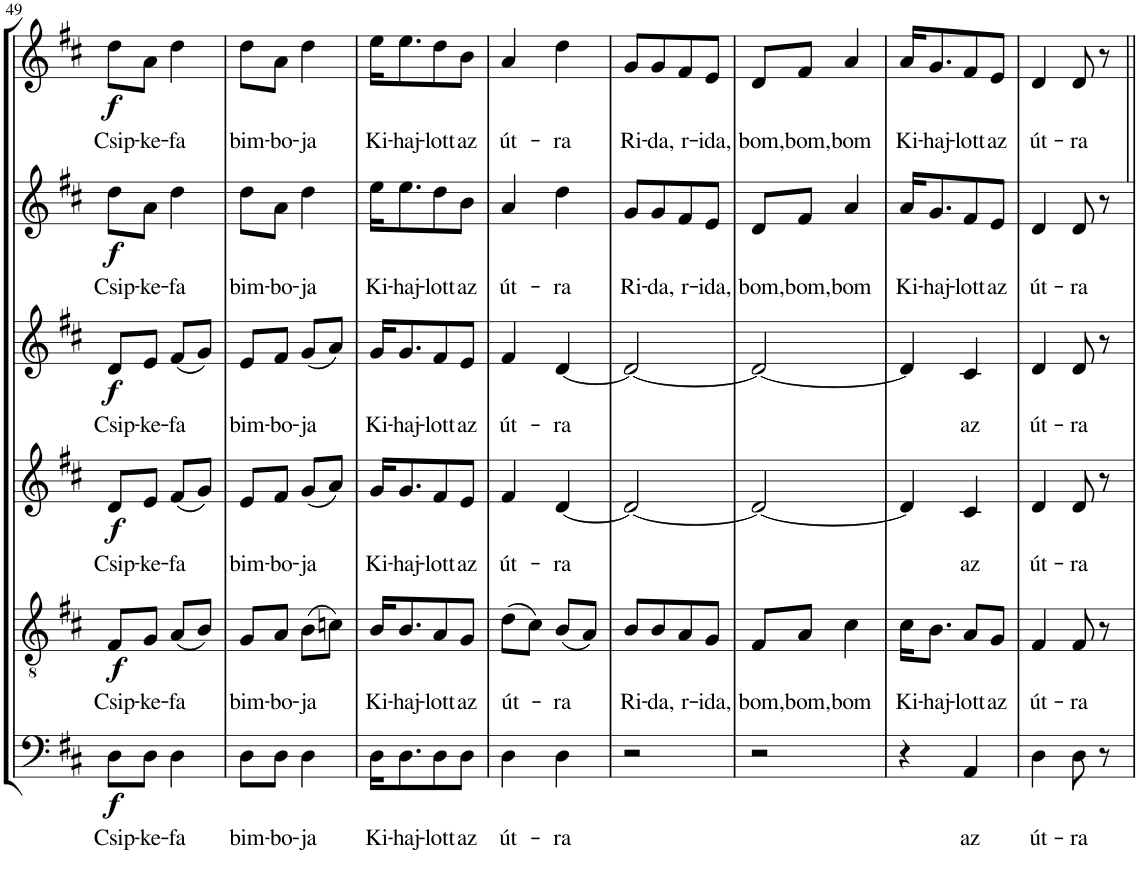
**kern	**text	**dynam	**kern	**text	**dynam	**kern	**text	**dynam	**kern	**text	**dynam	**kern	**text	**dynam	**kern	**text	**dynam
*part6	*part6	*part6	*part5	*part5	*part5	*part4	*part4	*part4	*part3	*part3	*part3	*part2	*part2	*part2	*part1	*part1	*part1
*staff6	*staff6	*staff6	*staff5	*staff5	*staff5	*staff4	*staff4	*staff4	*staff3	*staff3	*staff3	*staff2	*staff2	*staff2	*staff1	*staff1	*staff1
*I"Bassi	*	*	*I"Tenori	*	*	*I"Contralti II	*	*	*I"Contralti I	*	*	*I"Soprani II	*	*	*I"Soprani I	*	*
!!LO:PB:g=z
*clefF4	*	*	*clefGv2	*	*	*clefG2	*	*	*clefG2	*	*	*clefG2	*	*	*clefG2	*	*
*	*	*	*	*	*	*	*	*	*	*	*	*Trd1c2	*	*	*Trd1c2	*	*
*k[f#c#]	*	*	*k[f#c#]	*	*	*k[f#c#]	*	*	*k[f#c#]	*	*	*k[f#c#]	*	*	*k[f#c#]	*	*
*D:	*	*	*D:	*	*	*D:	*	*	*D:	*	*	*D:	*	*	*D:	*	*
*M2/4	*	*	*M2/4	*	*	*M2/4	*	*	*M2/4	*	*	*M2/4	*	*	*M2/4	*	*
=49	=49	=49	=49	=49	=49	=49	=49	=49	=49	=49	=49	=49	=49	=49	=49	=49	=49
!	!LO:LY:b	!LO:DY:b	!	!LO:LY:b	!LO:DY:b	!	!LO:LY:b	!LO:DY:b	!	!LO:LY:b	!LO:DY:b	!	!LO:LY:b	!LO:DY:b	!	!LO:LY:b	!LO:DY:b
8D\L	Csip-	f	8F#/L	Csip-	f	8d/L	Csip-	f	8d/L	Csip-	f	8dd\L	Csip-	f	8dd\L	Csip-	f
!	!LO:LY:b	!	!	!LO:LY:b	!	!	!LO:LY:b	!	!	!LO:LY:b	!	!	!LO:LY:b	!	!	!LO:LY:b	!
8D\J	-ke-	.	8G/J	-ke-	.	8e/J	-ke-	.	8e/J	-ke-	.	8a\J	-ke-	.	8a\J	-ke-	.
!	!LO:LY:b	!	!	!LO:LY:b	!	!	!LO:LY:b	!	!	!LO:LY:b	!	!	!LO:LY:b	!	!	!LO:LY:b	!
4D\	-fa	.	(8A/L	-fa	.	(8f#/L	-fa	.	(8f#/L	-fa	.	4dd\	-fa	.	4dd\	-fa	.
.	.	.	8B/J)	.	.	8g/J)	.	.	8g/J)	.	.	.	.	.	.	.	.
=50	=50	=50	=50	=50	=50	=50	=50	=50	=50	=50	=50	=50	=50	=50	=50	=50	=50
!	!LO:LY:b	!	!	!LO:LY:b	!	!	!LO:LY:b	!	!	!LO:LY:b	!	!	!LO:LY:b	!	!	!LO:LY:b	!
8D\L	bim-	.	8G/L	bim-	.	8e/L	bim-	.	8e/L	bim-	.	8dd\L	bim-	.	8dd\L	bim-	.
!	!LO:LY:b	!	!	!LO:LY:b	!	!	!LO:LY:b	!	!	!LO:LY:b	!	!	!LO:LY:b	!	!	!LO:LY:b	!
8D\J	-bo-	.	8A/J	-bo-	.	8f#/J	-bo-	.	8f#/J	-bo-	.	8a\J	-bo-	.	8a\J	-bo-	.
!	!LO:LY:b	!	!	!LO:LY:b	!	!	!LO:LY:b	!	!	!LO:LY:b	!	!	!LO:LY:b	!	!	!LO:LY:b	!
4D\	-ja	.	(8B\L	-ja	.	(8g/L	-ja	.	(8g/L	-ja	.	4dd\	-ja	.	4dd\	-ja	.
.	.	.	8cn\J)	.	.	8a/J)	.	.	8a/J)	.	.	.	.	.	.	.	.
=51	=51	=51	=51	=51	=51	=51	=51	=51	=51	=51	=51	=51	=51	=51	=51	=51	=51
!	!LO:LY:b	!	!	!LO:LY:b	!	!	!LO:LY:b	!	!	!LO:LY:b	!	!	!LO:LY:b	!	!	!LO:LY:b	!
16D\KL	Ki-	.	16B/KL	Ki-	.	16g/KL	Ki-	.	16g/KL	Ki-	.	16ee\KL	Ki-	.	16ee\KL	Ki-	.
!	!LO:LY:b	!	!	!LO:LY:b	!	!	!LO:LY:b	!	!	!LO:LY:b	!	!	!LO:LY:b	!	!	!LO:LY:b	!
8.D\	-haj-	.	8.B/	-haj-	.	8.g/	-haj-	.	8.g/	-haj-	.	8.ee\	-haj-	.	8.ee\	-haj-	.
!	!LO:LY:b	!	!	!LO:LY:b	!	!	!LO:LY:b	!	!	!LO:LY:b	!	!	!LO:LY:b	!	!	!LO:LY:b	!
8D\	-lott	.	8A/	-lott	.	8f#/	-lott	.	8f#/	-lott	.	8dd\	-lott	.	8dd\	-lott	.
!	!LO:LY:b	!	!	!LO:LY:b	!	!	!LO:LY:b	!	!	!LO:LY:b	!	!	!LO:LY:b	!	!	!LO:LY:b	!
8D\J	az	.	8G/J	az	.	8e/J	az	.	8e/J	az	.	8b\J	az	.	8b\J	az	.
=52	=52	=52	=52	=52	=52	=52	=52	=52	=52	=52	=52	=52	=52	=52	=52	=52	=52
!	!LO:LY:b	!	!	!LO:LY:b	!	!	!LO:LY:b	!	!	!LO:LY:b	!	!	!LO:LY:b	!	!	!LO:LY:b	!
4D\	út-	.	(8d\L	út-	.	4f#/	út-	.	4f#/	út-	.	4a/	út-	.	4a/	út-	.
.	.	.	8c#\J)	.	.	.	.	.	.	.	.	.	.	.	.	.	.
!	!LO:LY:b	!	!	!LO:LY:b	!	!	!LO:LY:b	!	!	!LO:LY:b	!	!	!LO:LY:b	!	!	!LO:LY:b	!
4D\	-ra	.	(8B/L	-ra	.	[4d/	-ra	.	[4d/	-ra	.	4dd\	-ra	.	4dd\	-ra	.
.	.	.	8A/J)	.	.	.	.	.	.	.	.	.	.	.	.	.	.
=53	=53	=53	=53	=53	=53	=53	=53	=53	=53	=53	=53	=53	=53	=53	=53	=53	=53
!	!	!	!	!LO:LY:b	!	!	!	!	!	!	!	!	!LO:LY:b	!	!	!LO:LY:b	!
2r	.	.	8B/L	Ri-	.	2d/_	.	.	2d/_	.	.	8g/L	Ri-	.	8g/L	Ri-	.
!	!	!	!	!LO:LY:b	!	!	!	!	!	!	!	!	!LO:LY:b	!	!	!LO:LY:b	!
.	.	.	8B/	-da,	.	.	.	.	.	.	.	8g/	-da,	.	8g/	-da,	.
!	!	!	!	!LO:LY:b	!	!	!	!	!	!	!	!	!LO:LY:b	!	!	!LO:LY:b	!
.	.	.	8A/	r-	.	.	.	.	.	.	.	8f#/	r-	.	8f#/	r-	.
!	!	!	!	!LO:LY:b	!	!	!	!	!	!	!	!	!LO:LY:b	!	!	!LO:LY:b	!
.	.	.	8G/J	-ida,	.	.	.	.	.	.	.	8e/J	-ida,	.	8e/J	-ida,	.
=54	=54	=54	=54	=54	=54	=54	=54	=54	=54	=54	=54	=54	=54	=54	=54	=54	=54
!	!	!	!	!LO:LY:b	!	!	!	!	!	!	!	!	!LO:LY:b	!	!	!LO:LY:b	!
2r	.	.	8F#/L	bom,	.	2d/_	.	.	2d/_	.	.	8d/L	bom,	.	8d/L	bom,	.
!	!	!	!	!LO:LY:b	!	!	!	!	!	!	!	!	!LO:LY:b	!	!	!LO:LY:b	!
.	.	.	8A/J	bom,	.	.	.	.	.	.	.	8f#/J	bom,	.	8f#/J	bom,	.
!	!	!	!	!LO:LY:b	!	!	!	!	!	!	!	!	!LO:LY:b	!	!	!LO:LY:b	!
.	.	.	4c#\	bom	.	.	.	.	.	.	.	4a/	bom	.	4a/	bom	.
=55	=55	=55	=55	=55	=55	=55	=55	=55	=55	=55	=55	=55	=55	=55	=55	=55	=55
!	!	!	!	!LO:LY:b	!	!	!	!	!	!	!	!	!LO:LY:b	!	!	!LO:LY:b	!
4r	.	.	16c#\KL	Ki-	.	4d/]	.	.	4d/]	.	.	16a/KL	Ki-	.	16a/KL	Ki-	.
!	!	!	!	!LO:LY:b	!	!	!	!	!	!	!	!	!LO:LY:b	!	!	!LO:LY:b	!
.	.	.	8.B\J	-haj-	.	.	.	.	.	.	.	8.g/	-haj-	.	8.g/	-haj-	.
!	!LO:LY:b	!	!	!LO:LY:b	!	!	!LO:LY:b	!	!	!LO:LY:b	!	!	!LO:LY:b	!	!	!LO:LY:b	!
4AA/	az	.	8A/L	-lott	.	4c#/	az	.	4c#/	az	.	8f#/	-lott	.	8f#/	-lott	.
!	!	!	!	!LO:LY:b	!	!	!	!	!	!	!	!	!LO:LY:b	!	!	!LO:LY:b	!
.	.	.	8G/J	az	.	.	.	.	.	.	.	8e/J	az	.	8e/J	az	.
=56	=56	=56	=56	=56	=56	=56	=56	=56	=56	=56	=56	=56	=56	=56	=56	=56	=56
!	!LO:LY:b	!	!	!LO:LY:b	!	!	!LO:LY:b	!	!	!LO:LY:b	!	!	!LO:LY:b	!	!	!LO:LY:b	!
4D\	út-	.	4F#/	út-	.	4d/	út-	.	4d/	út-	.	4d/	út-	.	4d/	út-	.
!	!LO:LY:b	!	!	!LO:LY:b	!	!	!LO:LY:b	!	!	!LO:LY:b	!	!	!LO:LY:b	!	!	!LO:LY:b	!
8D\	-ra	.	8F#/	-ra	.	8d/	-ra	.	8d/	-ra	.	8d/	-ra	.	8d/	-ra	.
8r	.	.	8r	.	.	8r	.	.	8r	.	.	8r	.	.	8r	.	.
=||	=||	=||	=||	=||	=||	=||	=||	=||	=||	=||	=||	=||	=||	=||	=||	=||	=||
*-	*-	*-	*-	*-	*-	*-	*-	*-	*-	*-	*-	*-	*-	*-	*-	*-	*-
